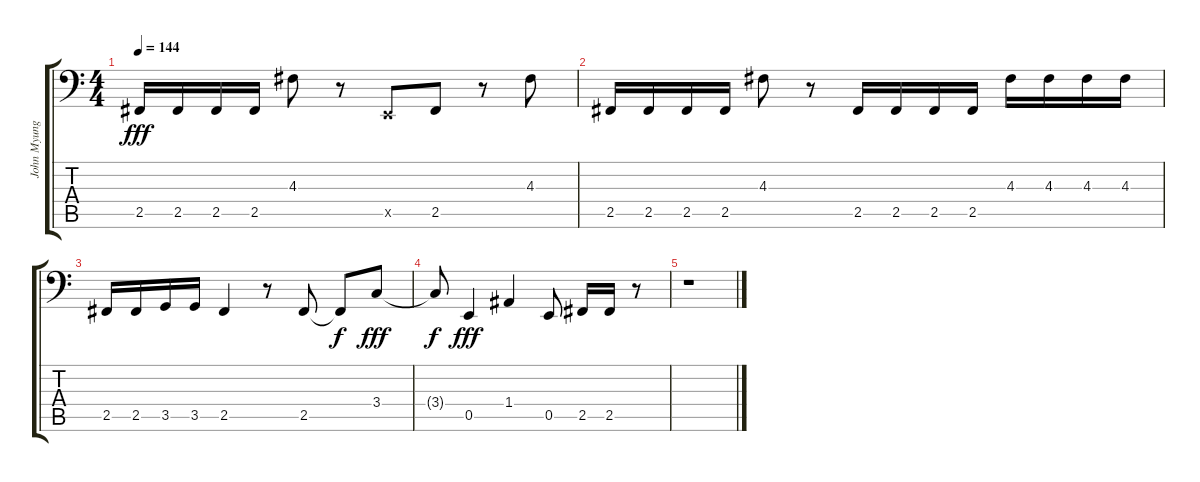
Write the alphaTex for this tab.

\track ("John Myung - bass" "John Myung") {instrument electricbassfinger}
\staff {score tabs}
\tuning (C3 G2 D2 A1 E1 B0) {hide}
\ts (4 4)
\tempo 144
\clef f4
\ks c
2.5.16{dy fff} 2.5.16 2.5.16 2.5.16 4.3.8 r.8 0.5{x}.8 2.5.8 r.8 4.3.8 |
2.5.16 2.5.16 2.5.16 2.5.16 4.3.8 r.8 2.5.16 2.5.16 2.5.16 2.5.16 4.3.16 4.3.16 4.3.16 4.3.16 |
2.5.16 2.5.16 3.5.16 3.5.16 2.5.4 r.8 2.5.8 2.5{t}.8{dy f} 3.4.8{dy fff} |
3.4{t}.8{dy f} 0.5.4{dy fff} 1.4.4 0.5.8 2.5.16 2.5.16 r.8 |
r.1
